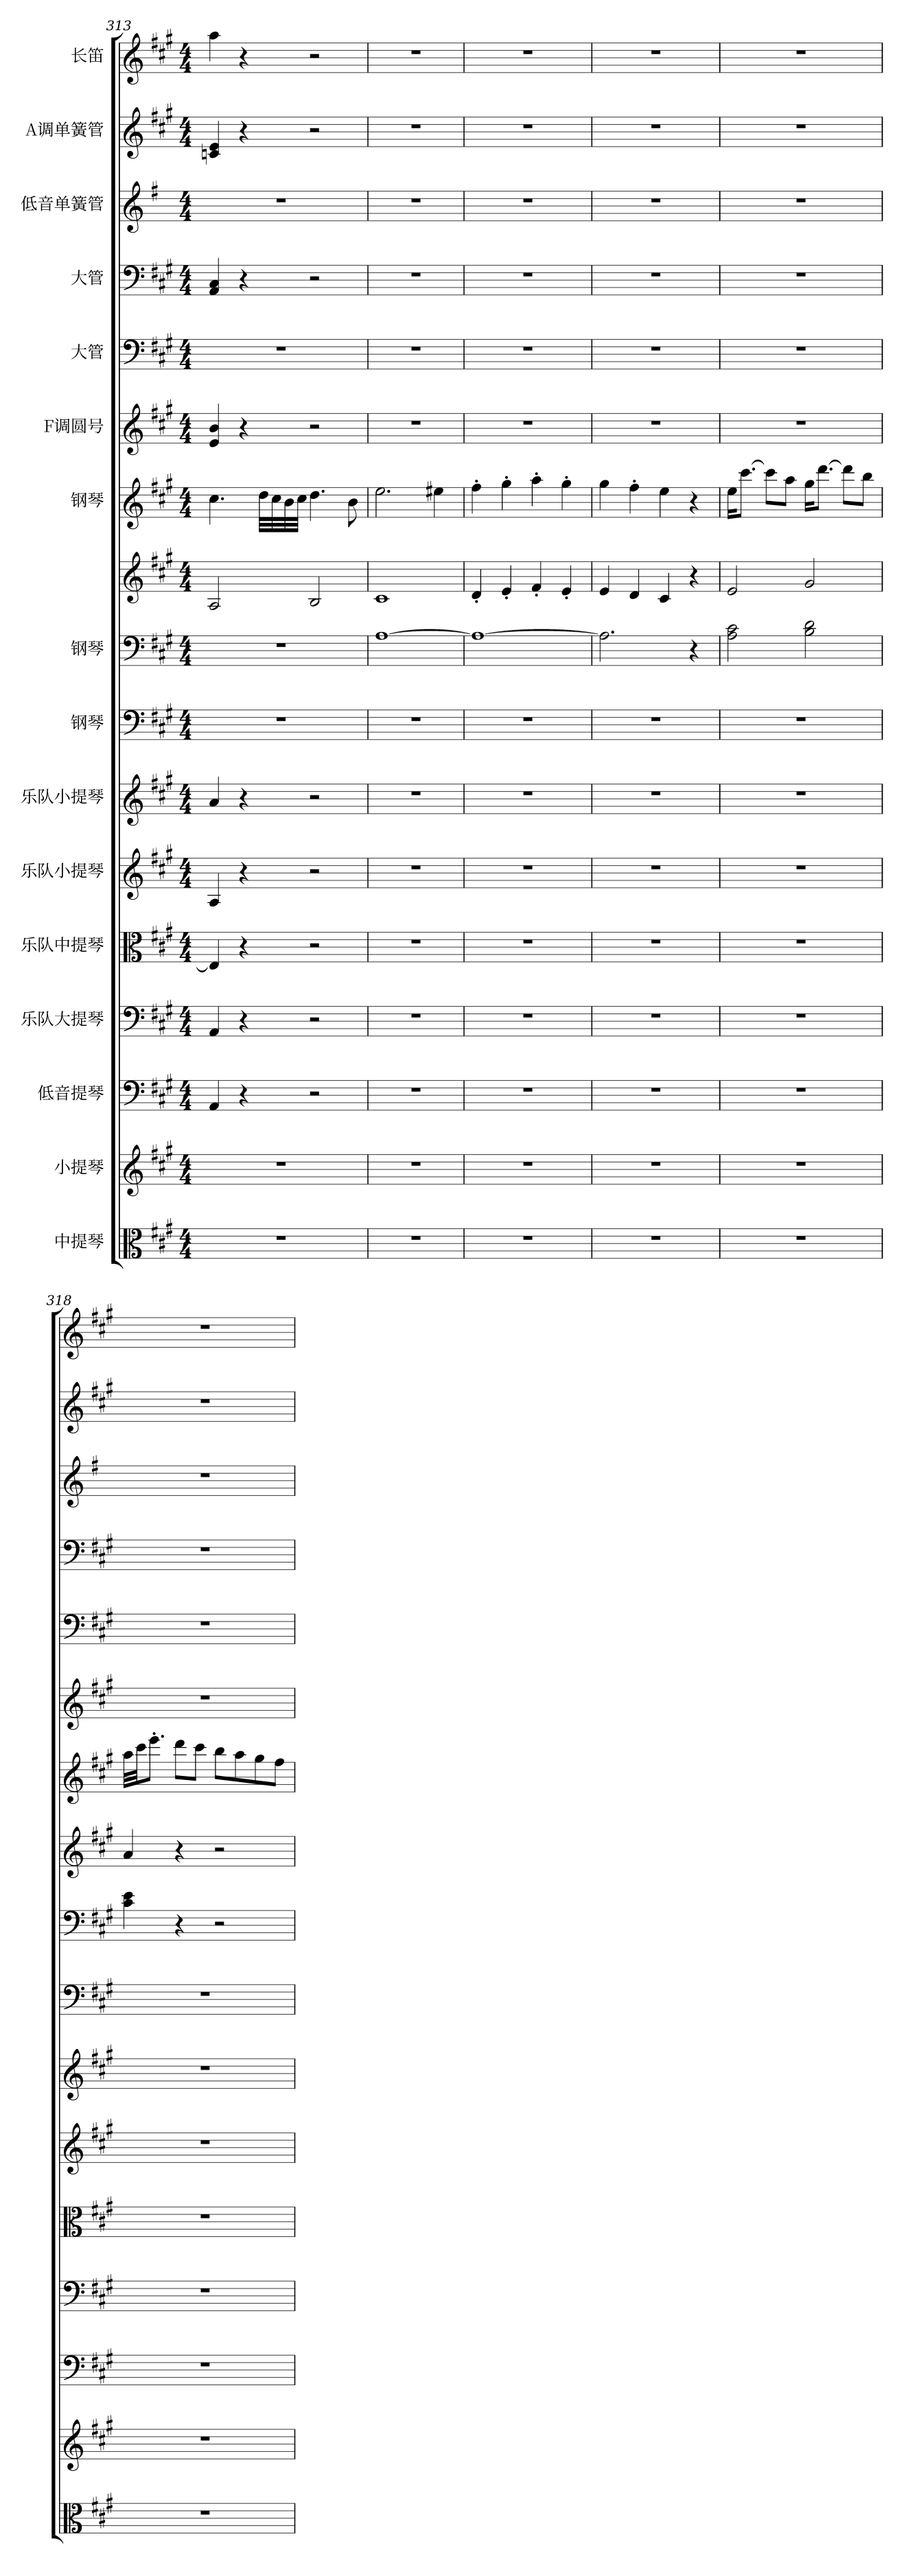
**kern	**kern	**kern	**kern	**kern	**kern	**kern	**kern	**kern	**kern	**kern	**kern	**kern	**kern	**kern	**kern	**kern
*part16	*part15	*part14	*part13	*part12	*part11	*part10	*part9	*part8	*part8	*part7	*part6	*part5	*part4	*part3	*part2	*part1
*staff17	*staff16	*staff15	*staff14	*staff13	*staff12	*staff11	*staff10	*staff9	*staff8	*staff7	*staff6	*staff5	*staff4	*staff3	*staff2	*staff1
*I"中提琴	*I"小提琴	*I"低音提琴	*I"乐队大提琴	*I"乐队中提琴	*I"乐队小提琴	*I"乐队小提琴	*I"钢琴	*I"钢琴	*	*I"钢琴	*I"F调圆号	*I"大管	*I"大管	*I"低音单簧管	*I"A调单簧管	*I"长笛
*clefC3	*clefG2	*clefF4	*clefF4	*clefC3	*clefG2	*clefG2	*clefF4	*clefF4	*clefG2	*clefG2	*clefG2	*clefF4	*clefF4	*clefG2	*clefG2	*clefG2
*	*	*ITrd7c12	*	*	*	*	*	*	*	*	*ITrd4c7	*	*	*ITrd8c14	*ITrd2c3	*
*k[f#c#g#]	*k[f#c#g#]	*k[f#c#g#]	*k[f#c#g#]	*k[f#c#g#]	*k[f#c#g#]	*k[f#c#g#]	*k[f#c#g#]	*k[f#c#g#]	*k[f#c#g#]	*k[f#c#g#]	*k[f#c#]	*k[f#c#g#]	*k[f#c#g#]	*k[f#]	*k[f#c#g#d#a#e#]	*k[f#c#g#]
*M4/4	*M4/4	*M4/4	*M4/4	*M4/4	*M4/4	*M4/4	*M4/4	*M4/4	*M4/4	*M4/4	*M4/4	*M4/4	*M4/4	*M4/4	*M4/4	*M4/4
=313	=313	=313	=313	=313	=313	=313	=313	=313	=313	=313	=313	=313	=313	=313	=313	=313
1r	1r	4AAA/	4AA/	4E/]	4A/	4a/	1r	1r	2A/	4.cc#\	4A/ 4e/	1r	4AA/ 4C#/	1r	4An/ 4c#/	4aa\
.	.	4r	4r	4r	4r	4r	.	.	.	.	4r	.	4r	.	4r	4r
.	.	.	.	.	.	.	.	.	.	32dd\LLL	.	.	.	.	.	.
.	.	.	.	.	.	.	.	.	.	32cc#\	.	.	.	.	.	.
.	.	.	.	.	.	.	.	.	.	32b\	.	.	.	.	.	.
.	.	.	.	.	.	.	.	.	.	32cc#\JJJ	.	.	.	.	.	.
.	.	2r	2r	2r	2r	2r	.	.	2B/	4.dd\	2r	.	2r	.	2r	2r
.	.	.	.	.	.	.	.	.	.	8b\	.	.	.	.	.	.
=314	=314	=314	=314	=314	=314	=314	=314	=314	=314	=314	=314	=314	=314	=314	=314	=314
1r	1r	1r	1r	1r	1r	1r	1r	[1A	1c#	2.ee\	1r	1r	1r	1r	1r	1r
.	.	.	.	.	.	.	.	.	.	4ee#X\	.	.	.	.	.	.
=315	=315	=315	=315	=315	=315	=315	=315	=315	=315	=315	=315	=315	=315	=315	=315	=315
1r	1r	1r	1r	1r	1r	1r	1r	1A_	4d'/	4ff#'\	1r	1r	1r	1r	1r	1r
.	.	.	.	.	.	.	.	.	4e'/	4gg#'\	.	.	.	.	.	.
.	.	.	.	.	.	.	.	.	4f#'/	4aa'\	.	.	.	.	.	.
.	.	.	.	.	.	.	.	.	4e'/	4gg#'\	.	.	.	.	.	.
!!LO:PB:g=z
=316	=316	=316	=316	=316	=316	=316	=316	=316	=316	=316	=316	=316	=316	=316	=316	=316
1r	1r	1r	1r	1r	1r	1r	1r	2.A\]	4e/	4gg#\	1r	1r	1r	1r	1r	1r
.	.	.	.	.	.	.	.	.	4d/	4ff#'\	.	.	.	.	.	.
.	.	.	.	.	.	.	.	.	4c#/	4ee\	.	.	.	.	.	.
.	.	.	.	.	.	.	.	4r	4r	4r	.	.	.	.	.	.
=317	=317	=317	=317	=317	=317	=317	=317	=317	=317	=317	=317	=317	=317	=317	=317	=317
1r	1r	1r	1r	1r	1r	1r	1r	2A\ 2c#\	2e/	16ee\KL	1r	1r	1r	1r	1r	1r
.	.	.	.	.	.	.	.	.	.	[8.ccc#\J	.	.	.	.	.	.
.	.	.	.	.	.	.	.	.	.	8ccc#\L]	.	.	.	.	.	.
.	.	.	.	.	.	.	.	.	.	8aa\J	.	.	.	.	.	.
.	.	.	.	.	.	.	.	2B\ 2d\	2g#/	16gg#\KL	.	.	.	.	.	.
.	.	.	.	.	.	.	.	.	.	[8.ddd\J	.	.	.	.	.	.
.	.	.	.	.	.	.	.	.	.	8ddd\L]	.	.	.	.	.	.
.	.	.	.	.	.	.	.	.	.	8bb\J	.	.	.	.	.	.
=318	=318	=318	=318	=318	=318	=318	=318	=318	=318	=318	=318	=318	=318	=318	=318	=318
1r	1r	1r	1r	1r	1r	1r	1r	4c#\ 4e\	4a/	32aa\LLL	1r	1r	1r	1r	1r	1r
.	.	.	.	.	.	.	.	.	.	32ccc#\JJ	.	.	.	.	.	.
.	.	.	.	.	.	.	.	.	.	8.eee'\J	.	.	.	.	.	.
.	.	.	.	.	.	.	.	4r	4r	8ddd\L	.	.	.	.	.	.
.	.	.	.	.	.	.	.	.	.	8ccc#\J	.	.	.	.	.	.
.	.	.	.	.	.	.	.	2r	2r	8bb\L	.	.	.	.	.	.
.	.	.	.	.	.	.	.	.	.	8aa\	.	.	.	.	.	.
.	.	.	.	.	.	.	.	.	.	8gg#\	.	.	.	.	.	.
.	.	.	.	.	.	.	.	.	.	8ff#\J	.	.	.	.	.	.
=	=	=	=	=	=	=	=	=	=	=	=	=	=	=	=	=
*-	*-	*-	*-	*-	*-	*-	*-	*-	*-	*-	*-	*-	*-	*-	*-	*-
